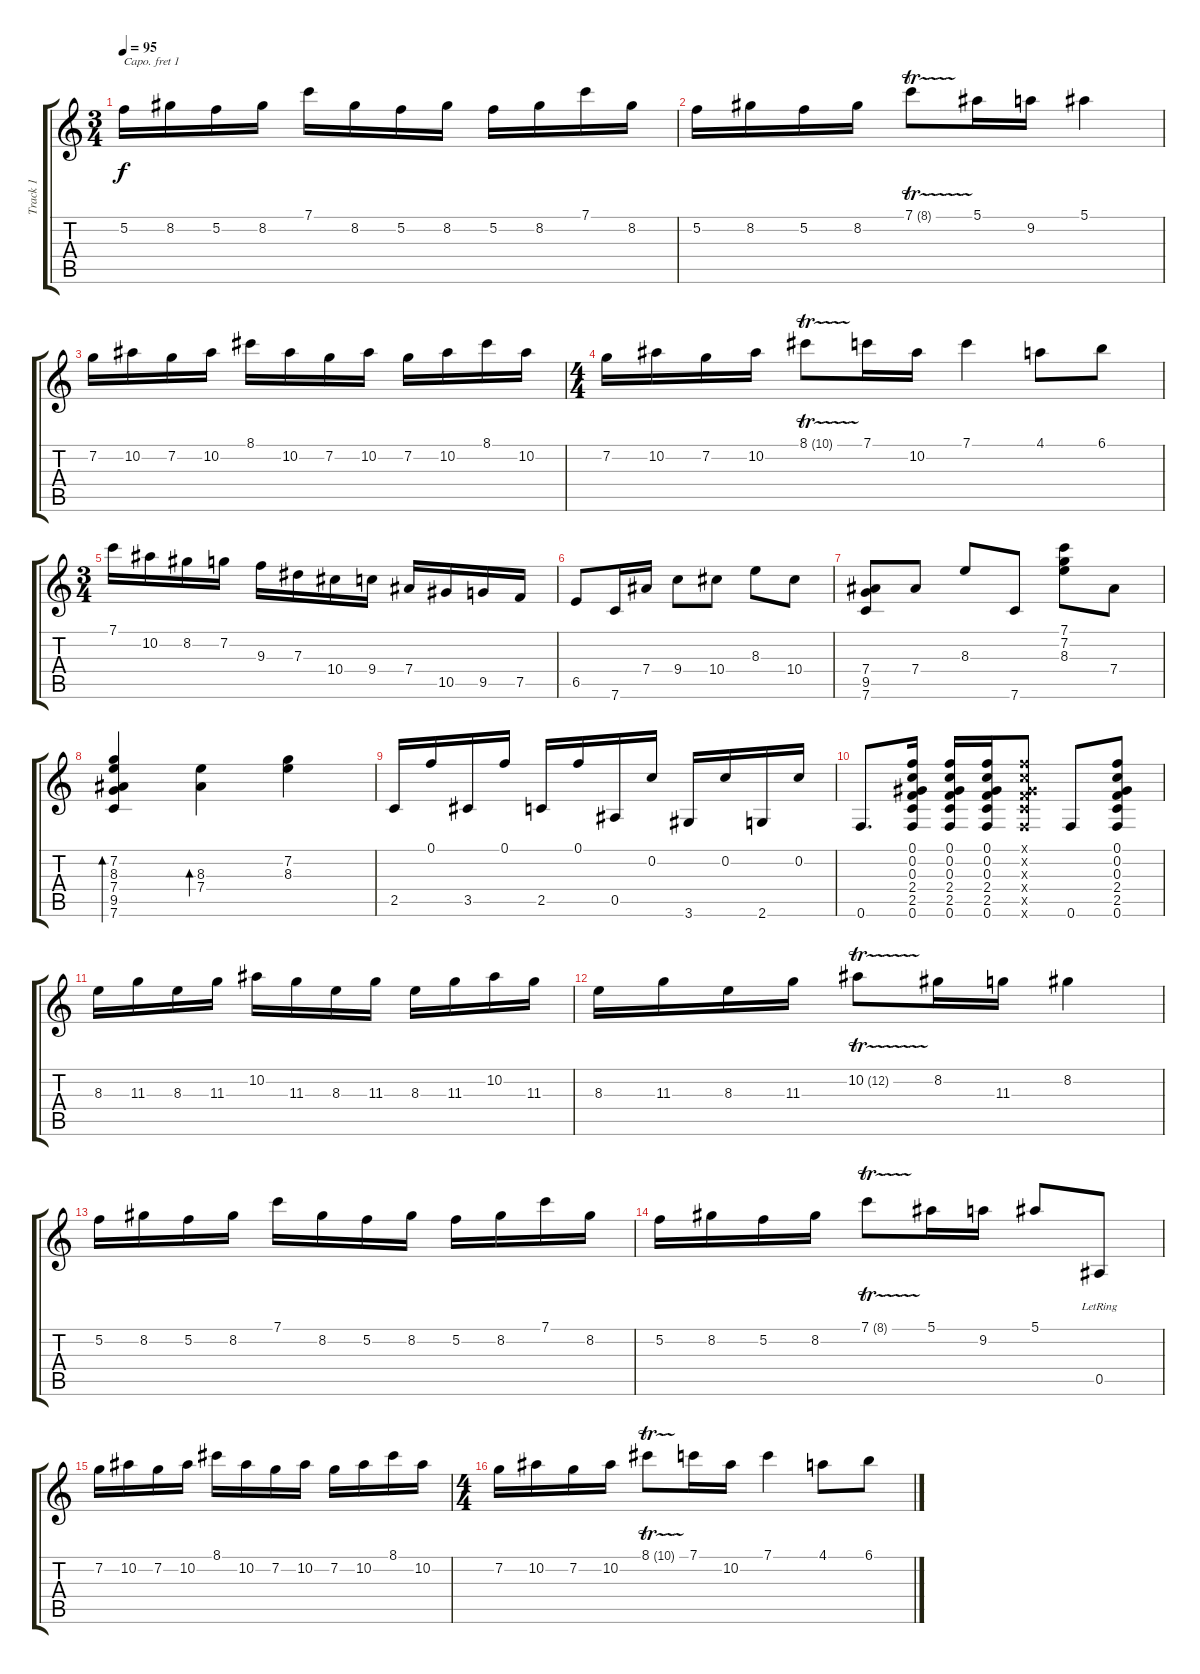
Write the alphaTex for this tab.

\track ("Track 1" "Track 1") {instrument acousticguitarnylon}
\staff {score tabs}
\capo 1
\tuning (E4 B3 G3 D3 A2 E2) {hide}
\ts (3 4)
\tempo 95
\clef g2
\ks c
5.2.16{dy f} 8.2.16 5.2.16 8.2.16 7.1.16 8.2.16 5.2.16 8.2.16 5.2.16 8.2.16 7.1.16 8.2.16 |
5.2.16 8.2.16 5.2.16 8.2.16 7.1{tr (8 32)}.8 5.1.16 9.2.16 5.1.4 |
7.2.16 10.2.16 7.2.16 10.2.16 8.1.16 10.2.16 7.2.16 10.2.16 7.2.16 10.2.16 8.1.16 10.2.16 |
\ts (4 4)
7.2.16 10.2.16 7.2.16 10.2.16 8.1{tr (10 32)}.8 7.1.16 10.2.16 7.1.4 4.1.8 6.1.8 |
\ts (3 4)
7.1.16 10.2.16 8.2.16 7.2.16 9.3.16 7.3.16 10.4.16 9.4.16 7.4.16 10.5.16 9.5.16 7.5.16 |
6.5.8 7.6.16 7.4.16 9.4.8 10.4.8 8.3.8 10.4.8 |
(7.4 9.5 7.6).8 7.4.8 8.3.8 7.6.8 (7.1 7.2 8.3).8 7.4.8 |
(7.2 8.3 7.4 9.5 7.6).4{bd 240} (8.3 7.4).4{bd 240} (7.2 8.3).4 |
2.5.16 0.1.16 3.5.16 0.1.16 2.5.16 0.1.16 0.5.16 0.2.16 3.6.16 0.2.16 2.6.16 0.2.16 |
0.6.8{d} (0.1 0.2 0.3 2.4 2.5 0.6).16 (0.1 0.2 0.3 2.4 2.5 0.6).16 (0.1 0.2 0.3 2.4 2.5 0.6).16 (0.1{x} 0.2{x} 0.3{x} 2.4{x} 2.5{x} 0.6{x}).8 0.6.8 (0.1 0.2 0.3 2.4 2.5 0.6).8 |
8.3.16 11.3.16 8.3.16 11.3.16 10.2.16 11.3.16 8.3.16 11.3.16 8.3.16 11.3.16 10.2.16 11.3.16 |
8.3.16 11.3.16 8.3.16 11.3.16 10.2{tr (12 32)}.8 8.2.16 11.3.16 8.2.4 |
5.2.16 8.2.16 5.2.16 8.2.16 7.1.16 8.2.16 5.2.16 8.2.16 5.2.16 8.2.16 7.1.16 8.2.16 |
5.2.16 8.2.16 5.2.16 8.2.16 7.1{tr (8 32)}.8 5.1.16 9.2.16 5.1.8 0.5{lr}.8 |
7.2.16 10.2.16 7.2.16 10.2.16 8.1.16 10.2.16 7.2.16 10.2.16 7.2.16 10.2.16 8.1.16 10.2.16 |
\ts (4 4)
7.2.16 10.2.16 7.2.16 10.2.16 8.1{tr (10 32)}.8 7.1.16 10.2.16 7.1.4 4.1.8 6.1.8
